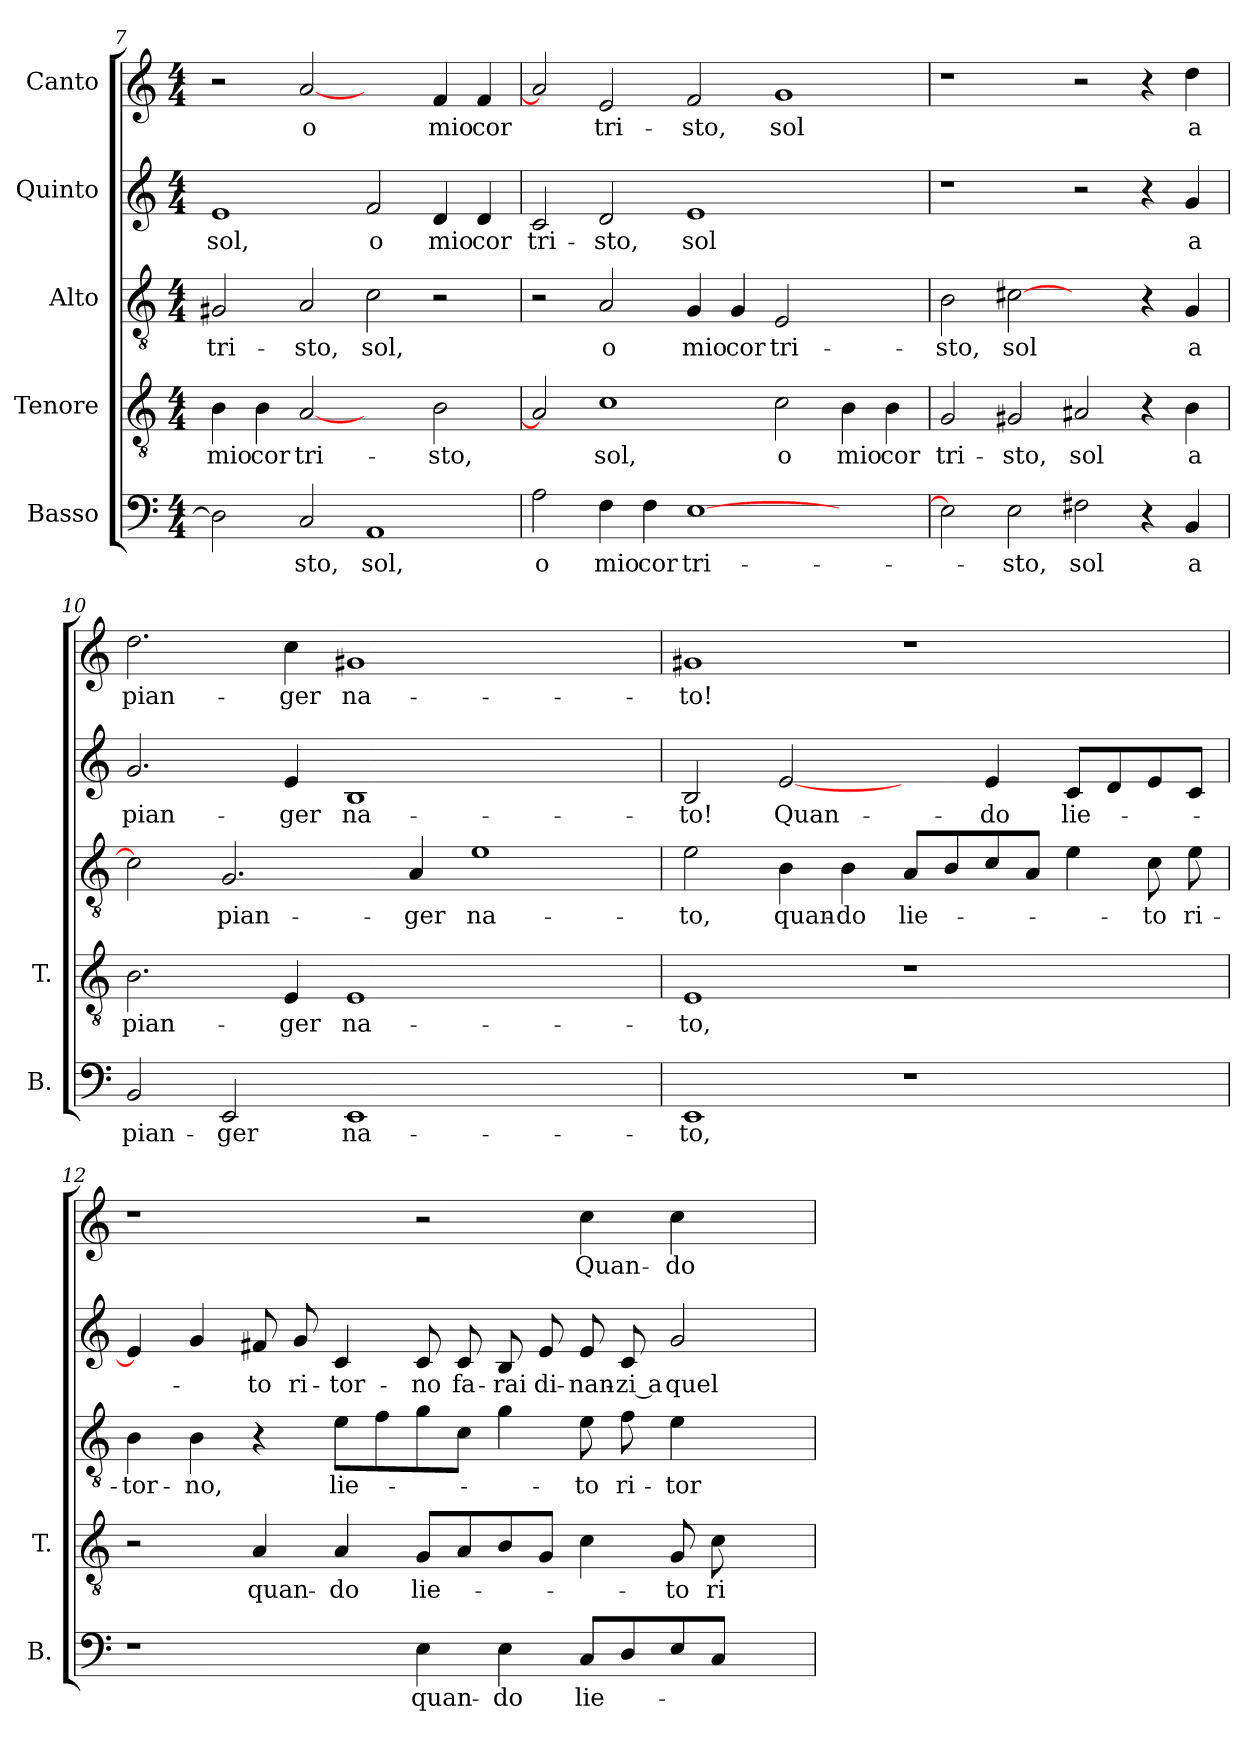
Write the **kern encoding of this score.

**kern	**text	**kern	**text	**kern	**text	**kern	**text	**kern	**text
*part5	*part5	*part4	*part4	*part3	*part3	*part2	*part2	*part1	*part1
*staff5	*staff5	*staff4	*staff4	*staff3	*staff3	*staff2	*staff2	*staff1	*staff1
*I"Basso	*	*I"Tenore	*	*I"Alto	*	*I"Quinto	*	*I"Canto	*
*I'B.	*	*I'T.	*	*	*	*	*	*	*
*clefF4	*	*clefGv2	*	*clefGv2	*	*clefG2	*	*clefG2	*
*k[]	*	*k[]	*	*k[]	*	*k[]	*	*k[]	*
*C:	*	*C:	*	*C:	*	*C:	*	*C:	*
*M4/4	*	*M4/4	*	*M4/4	*	*M4/4	*	*M4/4	*
=7	=7	=7	=7	=7	=7	=7	=7	=7	=7
2D\]	.	4B\	mio	2G#X/	tri-	1e/	sol,	2r	.
.	.	4B\	cor	.	.	.	.	.	.
2C/	-sto,	[2A/	tri-	2A/	-sto,	.	.	[2a/	o
1AA/	sol,	2ryy	.	2c\	sol,	2f/	o	2ryy	.
.	.	2B\	-sto,	2r	.	4d/	mio	4f/	mio
.	.	.	.	.	.	4d/	cor	4f/	cor
=8	=8	=8	=8	=8	=8	=8	=8	=8	=8
2A\	o	2A/]	.	2r	.	2c/	tri-	2a/]	.
4F\	mio	1c\	sol,	2A/	o	2d/	-sto,	2e/	tri-
4F\	cor	.	.	.	.	.	.	.	.
[1E\	tri-	.	.	4G/	mio	1e/	sol	2f/	-sto,
.	.	.	.	4G/	cor	.	.	.	.
.	.	2c\	o	2E/	tri-	.	.	1g/	sol
2ryy	.	4B\	mio	2ryy	.	2ryy	.	.	.
.	.	4B\	cor	.	.	.	.	.	.
=9	=9	=9	=9	=9	=9	=9	=9	=9	=9
2E\]	.	2G/	tri-	2B\	-sto,	1r	.	1r	.
2E\	-sto,	2G#X/	-sto,	[2c#X\	sol	.	.	.	.
2F#X\	sol	2A#X/	sol	2ryy	.	2r	.	2r	.
4r	.	4r	.	4r	.	4r	.	4r	.
4BB/	a	4B\	a	4G/	a	4g/	a	4dd\	a
=10	=10	=10	=10	=10	=10	=10	=10	=10	=10
2BB/	pian-	2.B\	pian-	2c#\]	.	2.g/	pian-	2.dd\	pian-
2EE/	-ger	.	.	2.G/	pian-	.	.	.	.
.	.	4E/	-ger	.	.	4e/	-ger	4cc\	-ger
1EE/	na-	1E/	na-	.	.	1B/	na-	1g#X/	na-
.	.	.	.	4A/	-ger	.	.	.	.
.	.	.	.	1e\	na-	.	.	.	.
2ryy	.	2ryy	.	.	.	2ryy	.	2ryy	.
=11	=11	=11	=11	=11	=11	=11	=11	=11	=11
1EE/	-to,	1E/	-to,	2e\	-to,	2B/	-to!	1g#X/	-to!
.	.	.	.	4B\	quan-	[2e/	Quan-	.	.
.	.	.	.	4B\	-do	.	.	.	.
1r	.	1r	.	8A/L	lie-	4ryy	.	1r	.
.	.	.	.	8B/	.	.	.	.	.
.	.	.	.	8c/	.	4e/	-do	.	.
.	.	.	.	8A/J	.	.	.	.	.
.	.	.	.	4e\	.	8c/L	lie-	.	.
.	.	.	.	.	.	8d/	.	.	.
.	.	.	.	8c\	-to	8e/	.	.	.
.	.	.	.	8e\	ri-	8c/J	.	.	.
=12	=12	=12	=12	=12	=12	=12	=12	=12	=12
1r	.	2r	.	4B\	-tor-	4e/]	.	1r	.
.	.	.	.	4B\	-no,	4g/	.	.	.
.	.	4A/	quan-	4r	.	8f#X/	-to	.	.
.	.	.	.	.	.	8g/	ri-	.	.
.	.	4A/	-do	8e\L	lie-	4c/	-tor-	.	.
.	.	.	.	8f\	.	.	.	.	.
4E\	quan-	8G/L	lie-	8g\	.	8c/	-no	2r	.
.	.	8A/	.	8c\J	.	8c/	fa-	.	.
4E\	-do	8B/	.	4g\	.	8B/	-rai	.	.
.	.	8G/J	.	.	.	8e/	di-	.	.
8C/L	lie-	4c\	.	8e\	-to	8e/	-nan-	4cc\	Quan-
8D/	.	.	.	8f\	ri-	8c/	-zi a	.	.
8E/	.	8G/	-to	4e\	-tor-	2g/	quel-	4cc\	-do
8C/J	.	8c\	ri-	.	.	.	.	.	.
4ryy	.	4ryy	.	4ryy	.	.	.	4ryy	.
=	=	=	=	=	=	=	=	=	=
*-	*-	*-	*-	*-	*-	*-	*-	*-	*-
